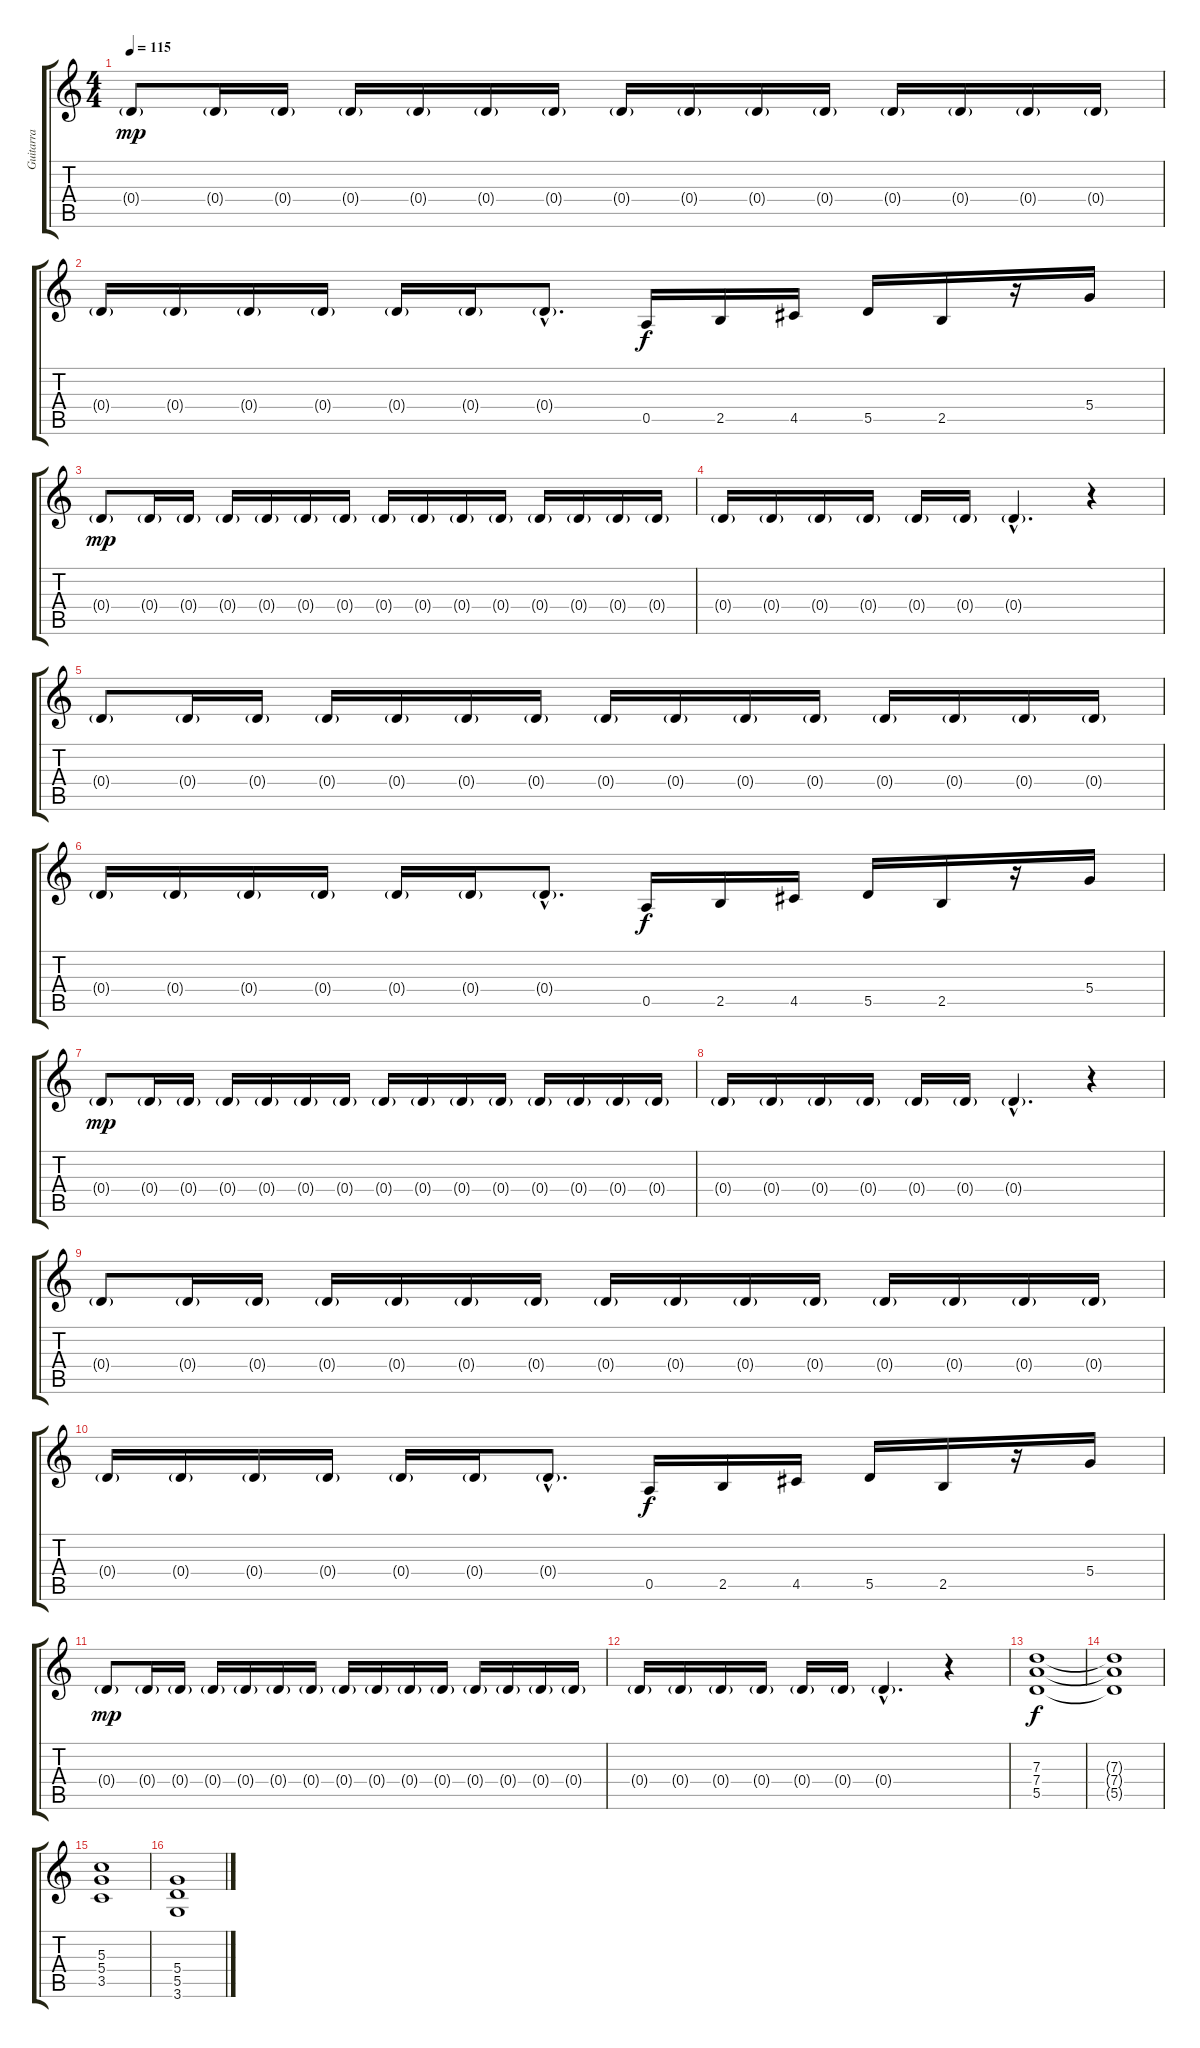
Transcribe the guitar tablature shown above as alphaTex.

\track ("Guitarra" "Guitarra") {instrument overdrivenguitar}
\staff {score tabs}
\tuning (E4 B3 G3 D3 A2 E2) {hide}
\ts (4 4)
\tempo 115
\clef g2
\ks c
0.4{g}.8{dy mp instrument overdrivenguitar} 0.4{g}.16 0.4{g}.16 0.4{g}.16 0.4{g}.16 0.4{g}.16 0.4{g}.16 0.4{g}.16 0.4{g}.16 0.4{g}.16 0.4{g}.16 0.4{g}.16 0.4{g}.16 0.4{g}.16 0.4{g}.16 |
0.4{g}.16 0.4{g}.16 0.4{g}.16 0.4{g}.16 0.4{g}.16 0.4{g}.16 0.4{g hac}.8{d} 0.5.16{dy f} 2.5.16 4.5.16 5.5.16 2.5.16 r.16 5.4.16 |
0.4{g}.8{dy mp} 0.4{g}.16 0.4{g}.16 0.4{g}.16 0.4{g}.16 0.4{g}.16 0.4{g}.16 0.4{g}.16 0.4{g}.16 0.4{g}.16 0.4{g}.16 0.4{g}.16 0.4{g}.16 0.4{g}.16 0.4{g}.16 |
0.4{g}.16 0.4{g}.16 0.4{g}.16 0.4{g}.16 0.4{g}.16 0.4{g}.16 0.4{g hac}.4{d} r.4 |
0.4{g}.8 0.4{g}.16 0.4{g}.16 0.4{g}.16 0.4{g}.16 0.4{g}.16 0.4{g}.16 0.4{g}.16 0.4{g}.16 0.4{g}.16 0.4{g}.16 0.4{g}.16 0.4{g}.16 0.4{g}.16 0.4{g}.16 |
0.4{g}.16 0.4{g}.16 0.4{g}.16 0.4{g}.16 0.4{g}.16 0.4{g}.16 0.4{g hac}.8{d} 0.5.16{dy f} 2.5.16 4.5.16 5.5.16 2.5.16 r.16 5.4.16 |
0.4{g}.8{dy mp} 0.4{g}.16 0.4{g}.16 0.4{g}.16 0.4{g}.16 0.4{g}.16 0.4{g}.16 0.4{g}.16 0.4{g}.16 0.4{g}.16 0.4{g}.16 0.4{g}.16 0.4{g}.16 0.4{g}.16 0.4{g}.16 |
0.4{g}.16 0.4{g}.16 0.4{g}.16 0.4{g}.16 0.4{g}.16 0.4{g}.16 0.4{g hac}.4{d} r.4 |
0.4{g}.8 0.4{g}.16 0.4{g}.16 0.4{g}.16 0.4{g}.16 0.4{g}.16 0.4{g}.16 0.4{g}.16 0.4{g}.16 0.4{g}.16 0.4{g}.16 0.4{g}.16 0.4{g}.16 0.4{g}.16 0.4{g}.16 |
0.4{g}.16 0.4{g}.16 0.4{g}.16 0.4{g}.16 0.4{g}.16 0.4{g}.16 0.4{g hac}.8{d} 0.5.16{dy f} 2.5.16 4.5.16 5.5.16 2.5.16 r.16 5.4.16 |
0.4{g}.8{dy mp} 0.4{g}.16 0.4{g}.16 0.4{g}.16 0.4{g}.16 0.4{g}.16 0.4{g}.16 0.4{g}.16 0.4{g}.16 0.4{g}.16 0.4{g}.16 0.4{g}.16 0.4{g}.16 0.4{g}.16 0.4{g}.16 |
0.4{g}.16 0.4{g}.16 0.4{g}.16 0.4{g}.16 0.4{g}.16 0.4{g}.16 0.4{g hac}.4{d} r.4 |
(7.3 7.4 5.5).1{dy f} |
(7.3{t} 7.4{t} 5.5{t}).1 |
(5.3 5.4 3.5).1 |
(5.4 5.5 3.6).1
